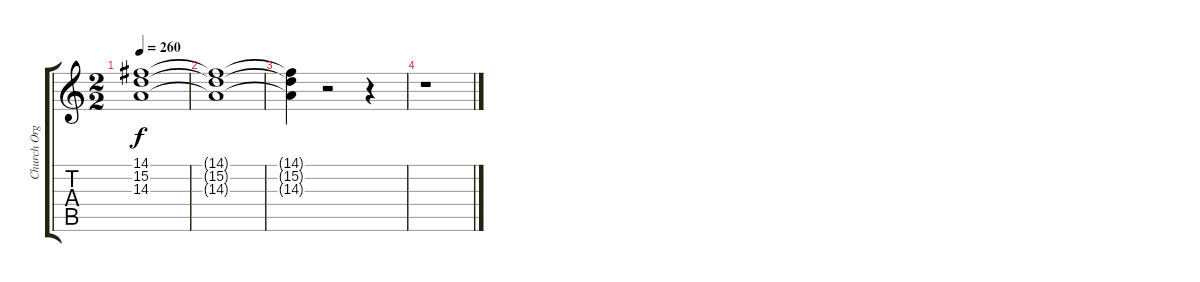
\track ("Church Organ" "Church Org") {instrument churchorgan}
\staff {score tabs}
\tuning (E4 B3 G3 D3 A2 E2) {hide}
\ts (2 2)
\tempo 260
\clef g2
\ks c
(14.1{t} 15.2{t} 14.3{t}).1{dy f} |
(14.1{t} 15.2{t} 14.3{t}).1 |
(14.1{t} 15.2{t} 14.3{t}).4 r.2 r.4 |
r.1
